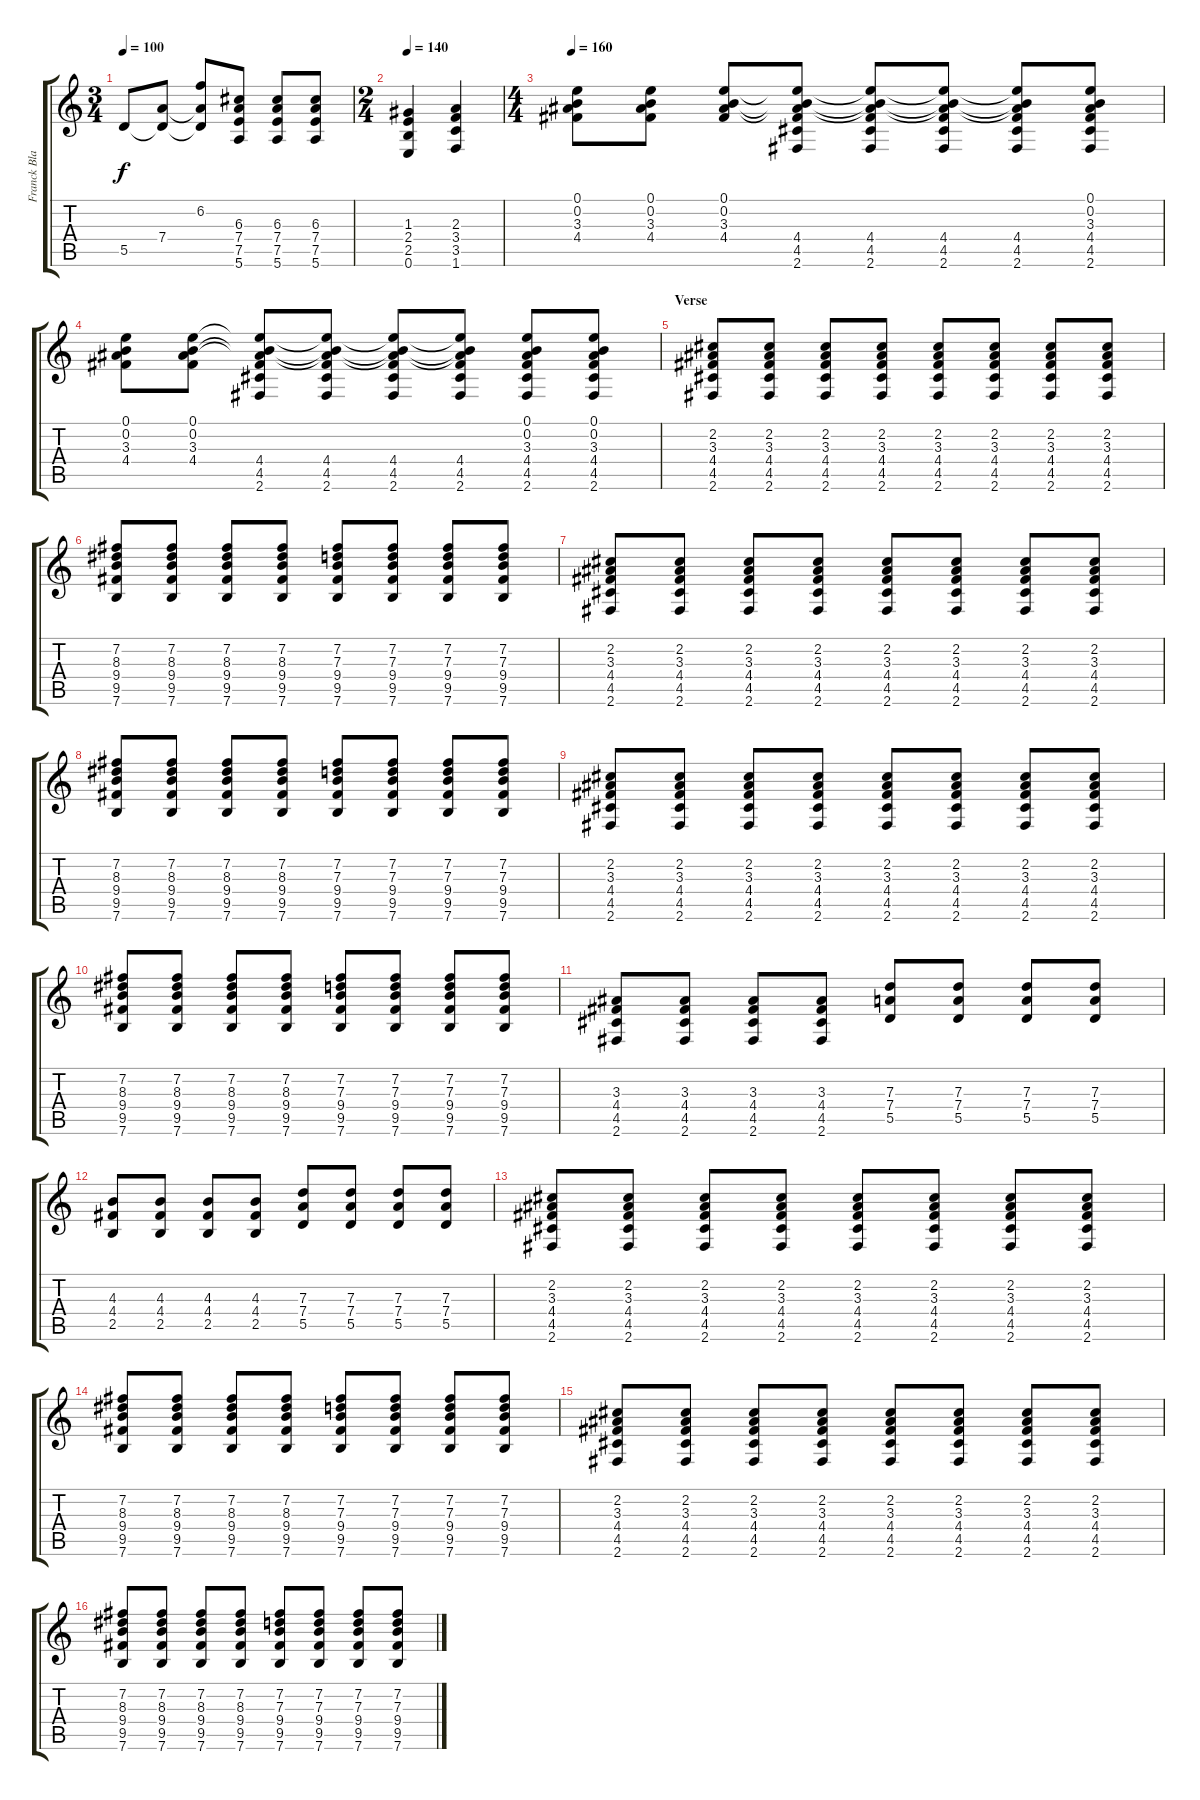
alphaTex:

\track ("Franck Black" "Franck Bla") {instrument distortionguitar}
\staff {score tabs}
\tuning (E4 B3 G3 D3 A2 E2) {hide}
\ts (3 4)
\tempo 100
\clef g2
\ks c
5.5.8{dy f} (7.4 5.5{t}).8 (6.2 7.4{t} 5.5{t}).8 (6.3 7.4 7.5 5.6).8 (6.3 7.4 7.5 5.6).8 (6.3 7.4 7.5 5.6).8 |
\ts (2 4)
\tempo 140
(1.3 2.4 2.5 0.6).4 (2.3 3.4 3.5 1.6).4 |
\ts (4 4)
\tempo 160
(0.1 0.2 3.3 4.4).8 (0.1 0.2 3.3 4.4).8 (0.1 0.2 3.3 4.4).8 (0.1{t} 0.2{t} 3.3{t} 4.4 4.5 2.6).8 (0.1{t} 0.2{t} 3.3{t} 4.4 4.5 2.6).8 (0.1{t} 0.2{t} 3.3{t} 4.4 4.5 2.6).8 (0.1{t} 0.2{t} 3.3{t} 4.4 4.5 2.6).8 (0.1 0.2 3.3 4.4 4.5 2.6).8 |
(0.1 0.2 3.3 4.4).8 (0.1 0.2 3.3 4.4).8 (0.1{t} 0.2{t} 3.3{t} 4.4 4.5 2.6).8 (0.1{t} 0.2{t} 3.3{t} 4.4 4.5 2.6).8 (0.1{t} 0.2{t} 3.3{t} 4.4 4.5 2.6).8 (0.1{t} 0.2{t} 3.3{t} 4.4 4.5 2.6).8 (0.1 0.2 3.3 4.4 4.5 2.6).8 (0.1 0.2 3.3 4.4 4.5 2.6).8 |
\section ("" "Verse")
(2.2 3.3 4.4 4.5 2.6).8 (2.2 3.3 4.4 4.5 2.6).8 (2.2 3.3 4.4 4.5 2.6).8 (2.2 3.3 4.4 4.5 2.6).8 (2.2 3.3 4.4 4.5 2.6).8 (2.2 3.3 4.4 4.5 2.6).8 (2.2 3.3 4.4 4.5 2.6).8 (2.2 3.3 4.4 4.5 2.6).8 |
(7.2 8.3 9.4 9.5 7.6).8 (7.2 8.3 9.4 9.5 7.6).8 (7.2 8.3 9.4 9.5 7.6).8 (7.2 8.3 9.4 9.5 7.6).8 (7.2 7.3 9.4 9.5 7.6).8 (7.2 7.3 9.4 9.5 7.6).8 (7.2 7.3 9.4 9.5 7.6).8 (7.2 7.3 9.4 9.5 7.6).8 |
(2.2 3.3 4.4 4.5 2.6).8 (2.2 3.3 4.4 4.5 2.6).8 (2.2 3.3 4.4 4.5 2.6).8 (2.2 3.3 4.4 4.5 2.6).8 (2.2 3.3 4.4 4.5 2.6).8 (2.2 3.3 4.4 4.5 2.6).8 (2.2 3.3 4.4 4.5 2.6).8 (2.2 3.3 4.4 4.5 2.6).8 |
(7.2 8.3 9.4 9.5 7.6).8 (7.2 8.3 9.4 9.5 7.6).8 (7.2 8.3 9.4 9.5 7.6).8 (7.2 8.3 9.4 9.5 7.6).8 (7.2 7.3 9.4 9.5 7.6).8 (7.2 7.3 9.4 9.5 7.6).8 (7.2 7.3 9.4 9.5 7.6).8 (7.2 7.3 9.4 9.5 7.6).8 |
(2.2 3.3 4.4 4.5 2.6).8 (2.2 3.3 4.4 4.5 2.6).8 (2.2 3.3 4.4 4.5 2.6).8 (2.2 3.3 4.4 4.5 2.6).8 (2.2 3.3 4.4 4.5 2.6).8 (2.2 3.3 4.4 4.5 2.6).8 (2.2 3.3 4.4 4.5 2.6).8 (2.2 3.3 4.4 4.5 2.6).8 |
(7.2 8.3 9.4 9.5 7.6).8 (7.2 8.3 9.4 9.5 7.6).8 (7.2 8.3 9.4 9.5 7.6).8 (7.2 8.3 9.4 9.5 7.6).8 (7.2 7.3 9.4 9.5 7.6).8 (7.2 7.3 9.4 9.5 7.6).8 (7.2 7.3 9.4 9.5 7.6).8 (7.2 7.3 9.4 9.5 7.6).8 |
(3.3 4.4 4.5 2.6).8 (3.3 4.4 4.5 2.6).8 (3.3 4.4 4.5 2.6).8 (3.3 4.4 4.5 2.6).8 (7.3 7.4 5.5).8 (7.3 7.4 5.5).8 (7.3 7.4 5.5).8 (7.3 7.4 5.5).8 |
(4.3 4.4 2.5).8 (4.3 4.4 2.5).8 (4.3 4.4 2.5).8 (4.3 4.4 2.5).8 (7.3 7.4 5.5).8 (7.3 7.4 5.5).8 (7.3 7.4 5.5).8 (7.3 7.4 5.5).8 |
(2.2 3.3 4.4 4.5 2.6).8 (2.2 3.3 4.4 4.5 2.6).8 (2.2 3.3 4.4 4.5 2.6).8 (2.2 3.3 4.4 4.5 2.6).8 (2.2 3.3 4.4 4.5 2.6).8 (2.2 3.3 4.4 4.5 2.6).8 (2.2 3.3 4.4 4.5 2.6).8 (2.2 3.3 4.4 4.5 2.6).8 |
(7.2 8.3 9.4 9.5 7.6).8 (7.2 8.3 9.4 9.5 7.6).8 (7.2 8.3 9.4 9.5 7.6).8 (7.2 8.3 9.4 9.5 7.6).8 (7.2 7.3 9.4 9.5 7.6).8 (7.2 7.3 9.4 9.5 7.6).8 (7.2 7.3 9.4 9.5 7.6).8 (7.2 7.3 9.4 9.5 7.6).8 |
(2.2 3.3 4.4 4.5 2.6).8 (2.2 3.3 4.4 4.5 2.6).8 (2.2 3.3 4.4 4.5 2.6).8 (2.2 3.3 4.4 4.5 2.6).8 (2.2 3.3 4.4 4.5 2.6).8 (2.2 3.3 4.4 4.5 2.6).8 (2.2 3.3 4.4 4.5 2.6).8 (2.2 3.3 4.4 4.5 2.6).8 |
(7.2 8.3 9.4 9.5 7.6).8 (7.2 8.3 9.4 9.5 7.6).8 (7.2 8.3 9.4 9.5 7.6).8 (7.2 8.3 9.4 9.5 7.6).8 (7.2 7.3 9.4 9.5 7.6).8 (7.2 7.3 9.4 9.5 7.6).8 (7.2 7.3 9.4 9.5 7.6).8 (7.2 7.3 9.4 9.5 7.6).8
